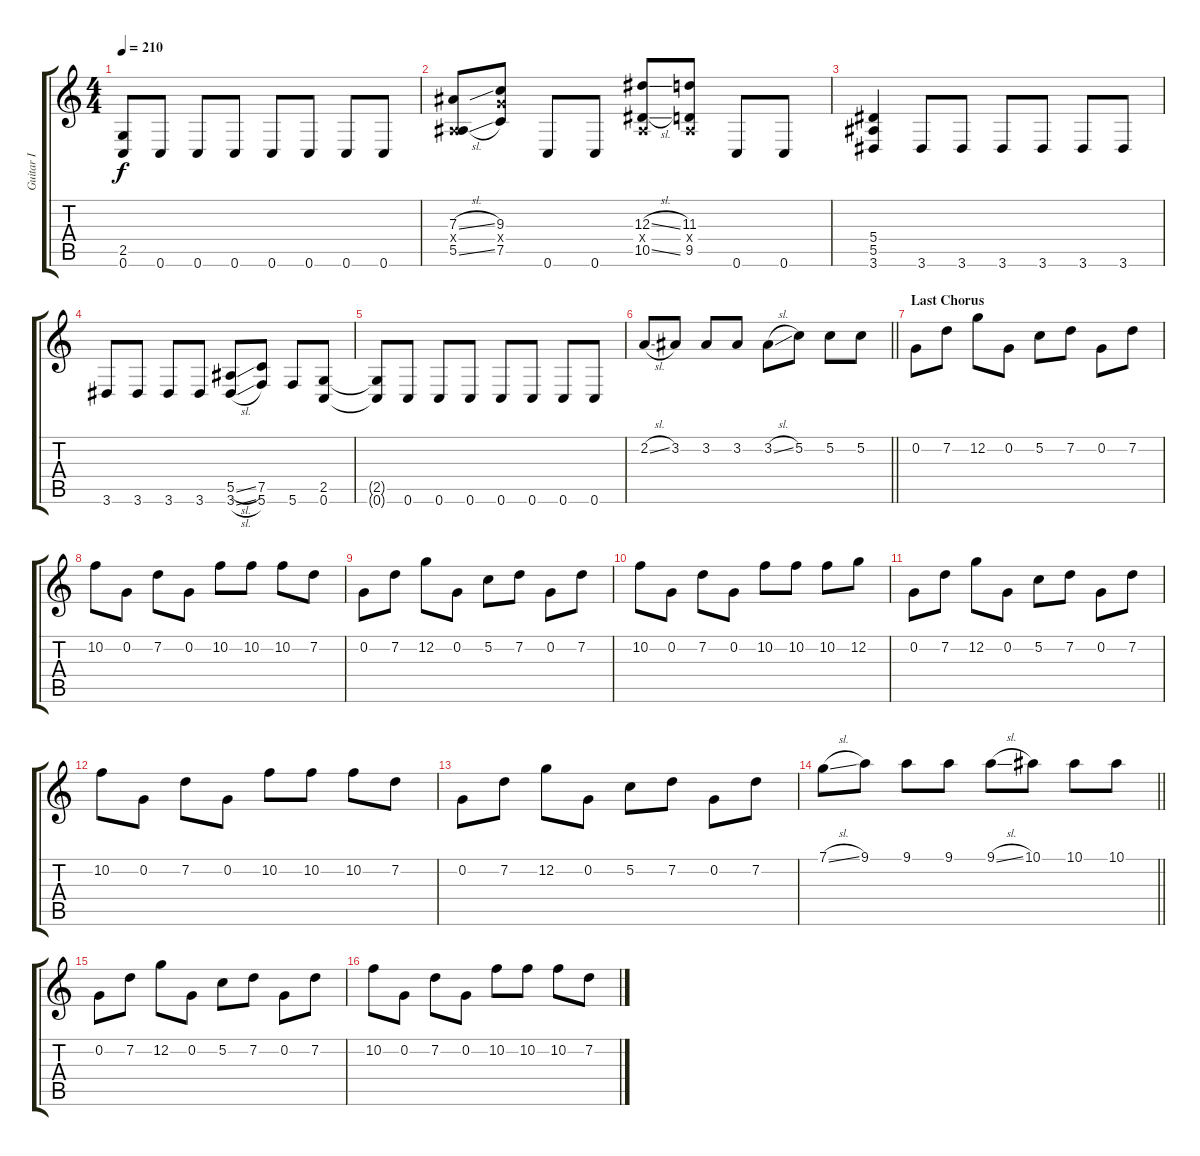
\track ("Guitar I" "Guitar I") {instrument distortionguitar}
\staff {score tabs}
\tuning (C4 G3 Eb3 Bb2 F2 C2) {hide}
\ts (4 4)
\tempo 210
\clef g2
\ks c
(2.5{t} 0.6{t}).8{dy f} 0.6.8 0.6.8 0.6.8 0.6.8 0.6.8 0.6.8 0.6.8 |
(7.3{sl} 0.4{x} 5.5{sl}).8 (9.3 9.4{x} 7.5).8 0.6.8 0.6.8 (12.3{sl} 0.4{x} 10.5{sl}).8 (11.3 0.4{x} 9.5).8 0.6.8 0.6.8 |
(5.4 5.5 3.6).4 3.6.8 3.6.8 3.6.8 3.6.8 3.6.8 3.6.8 |
3.6.8 3.6.8 3.6.8 3.6.8 (5.5{sl} 3.6{sl}).8 (7.5 5.6).8 5.6.8 (2.5 0.6).8 |
(2.5{t} 0.6{t}).8 0.6.8 0.6.8 0.6.8 0.6.8 0.6.8 0.6.8 0.6.8 |
\barLineRight lightlight
2.2{sl}.8 3.2.8 3.2.8 3.2.8 3.2{sl}.8 5.2.8 5.2.8 5.2.8 |
\section ("" "Last Chorus")
0.2.8{volume 16 balance 8} 7.2.8 12.2.8 0.2.8 5.2.8 7.2.8 0.2.8 7.2.8 |
10.2.8 0.2.8 7.2.8 0.2.8 10.2.8 10.2.8 10.2.8 7.2.8 |
0.2.8 7.2.8 12.2.8 0.2.8 5.2.8 7.2.8 0.2.8 7.2.8 |
10.2.8 0.2.8 7.2.8 0.2.8 10.2.8 10.2.8 10.2.8 12.2.8 |
0.2.8 7.2.8 12.2.8 0.2.8 5.2.8 7.2.8 0.2.8 7.2.8 |
10.2.8 0.2.8 7.2.8 0.2.8 10.2.8 10.2.8 10.2.8 7.2.8 |
0.2.8 7.2.8 12.2.8 0.2.8 5.2.8 7.2.8 0.2.8 7.2.8 |
\barLineRight lightlight
7.1{sl}.8 9.1.8 9.1.8 9.1.8 9.1{sl}.8 10.1.8 10.1.8 10.1.8 |
0.2.8 7.2.8 12.2.8 0.2.8 5.2.8 7.2.8 0.2.8 7.2.8 |
10.2.8 0.2.8 7.2.8 0.2.8 10.2.8 10.2.8 10.2.8 7.2.8
